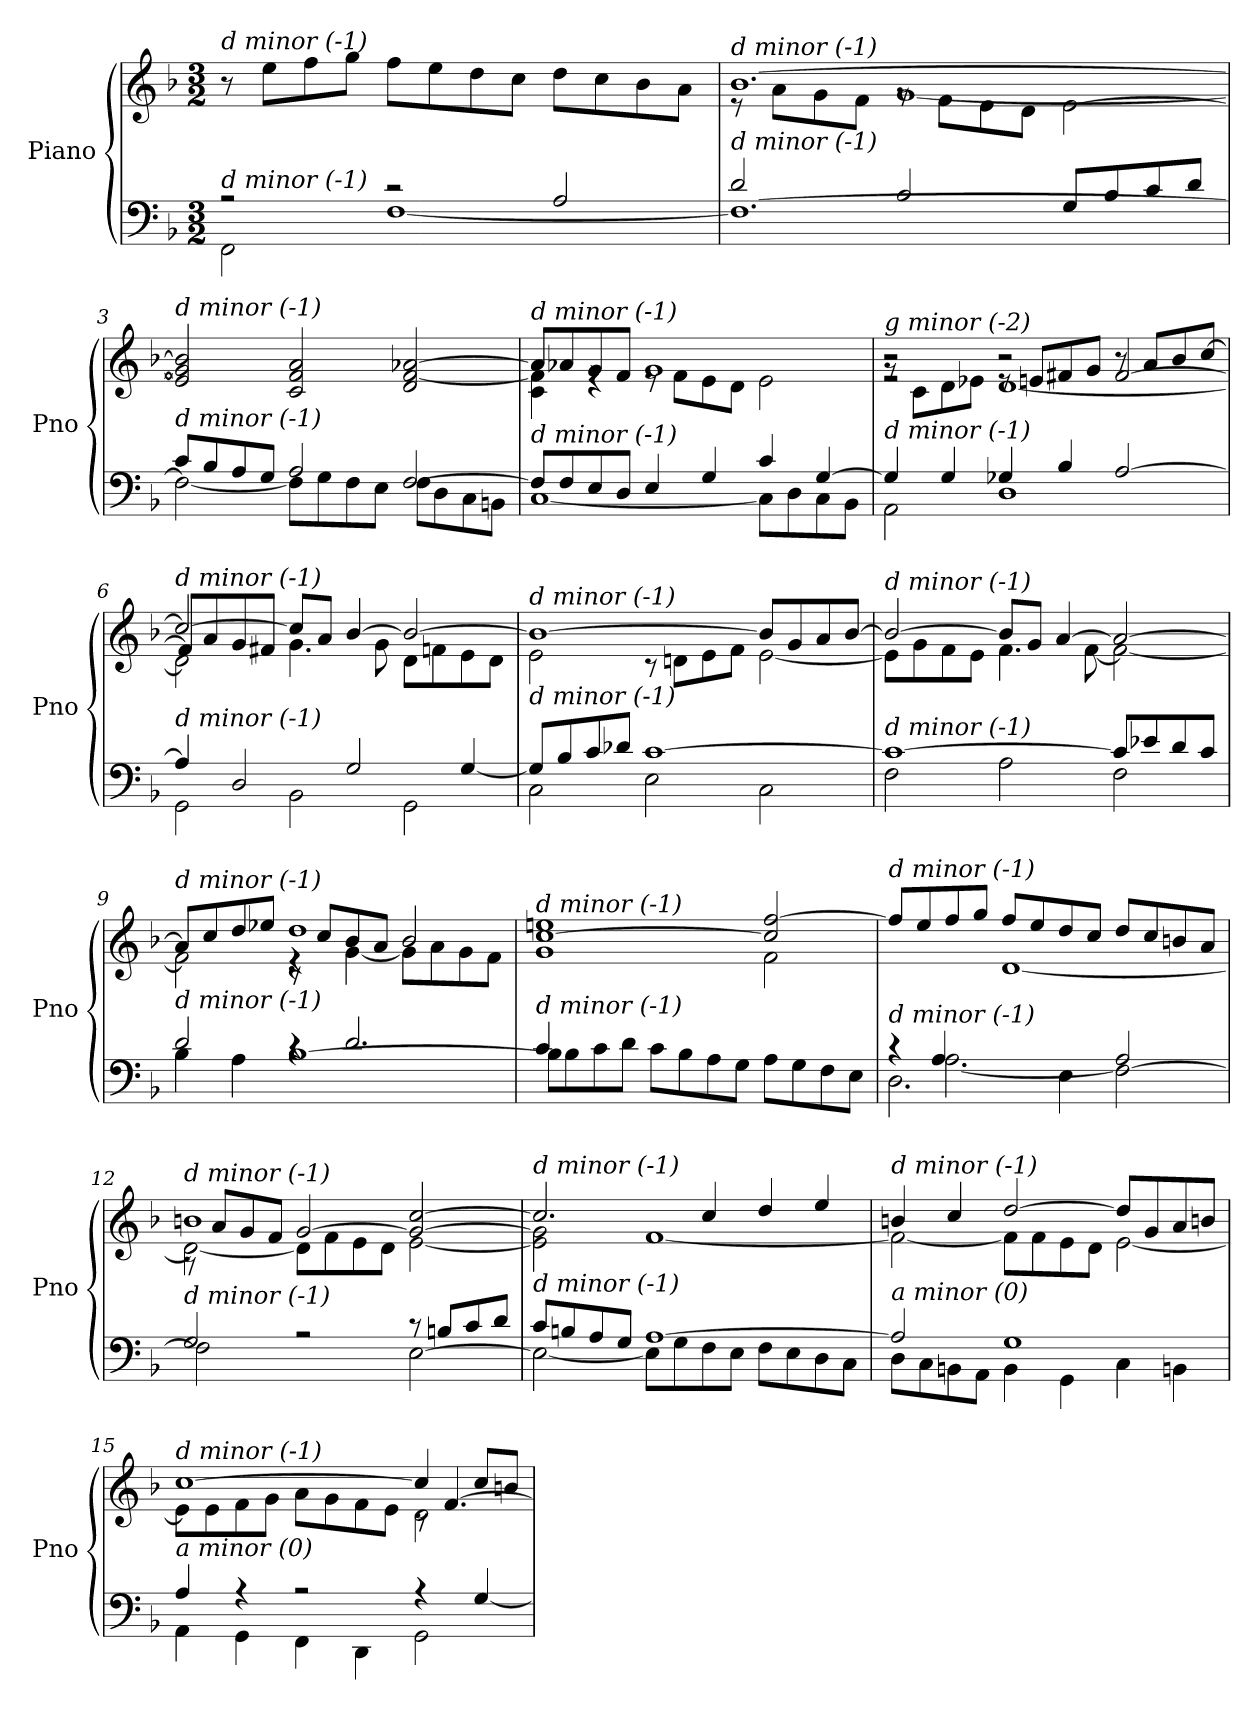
**kern	**kern
*part1	*part1
*staff2	*staff1
*I"Piano	*
*I'Pno	*
*clefF4	*clefG2
*k[b-]	*k[b-]
*M3/2	*M3/2
=1	=1
*^	*
!	!	!LO:TX:i:t=d minor (-1)
!LO:TX:i:t=d minor (-1)	!	!
2r	2FF\	8r
.	.	8ee\L
.	.	8ff\
.	.	8gg\J
2r	[1F	8ff\L
.	.	8ee\
.	.	8dd\
.	.	8cc\J
2A/	.	8dd\L
.	.	8cc\
.	.	8b-\
.	.	8a\J
=2	=2	=2
*	*^	*^
*	*	*	*	*^
!	!	!	!LO:TX:i:t=d minor (-1)	!	!
!LO:TX:i:t=d minor (-1)	!	!	!	!	!
2ryy	2d/	1.F_	[1.b-	8r	2ryy
.	.	.	.	8a\L	.
.	.	.	.	8g\	.
.	.	.	.	8f\J	.
1ryy	2B-/	.	.	[1g	8rg
.	.	.	.	.	8f\L
.	.	.	.	.	8e\
.	.	.	.	.	8d\J
.	8G/L	.	.	.	[2e\
.	8B-/	.	.	.	.
.	8c/	.	.	.	.
.	8d/J	.	.	.	.
*	*v	*v	*	*	*
*	*	*v	*v	*v
=3	=3	=3
!	!	!LO:TX:i:t=d minor (-1)
!LO:TX:i:t=d minor (-1)	!	!
8c/L	2F\_	2e/] 2g/] 2b-/]
8B-/	.	.
8A/	.	.
8G/J	.	.
2A/	8F\L]	2c/ 2f/ 2a/
.	8G\	.
.	8F\	.
.	8E\J	.
[2F/	8F\L	2d/ [2f/ [2a-X/
.	8D\	.
.	8C\	.
.	8BBn\J	.
!!LO:LB:g=z
=4	=4	=4
*	*	*^
!	!	!LO:TX:i:t=d minor (-1)	!
!LO:TX:i:t=d minor (-1)	!	!	!
8F/L]	[1C	8a-/L]	4c\ 4f\]
8F/	.	8a-X/	.
8E/	.	8g/	4re
8D/J	.	8f/J	.
4E/	.	1g	8re
.	.	.	8f\L
4G/	.	.	8e\
.	.	.	8d\J
4c/	8C\L]	.	2e\
.	8D\	.	.
[4G/	8C\	.	.
.	8BB-\J	.	.
=5	=5	=5	=5
*	*	*	*^
!	!	!LO:TX:i:t=g minor (-2)	!	!
!LO:TX:i:t=d minor (-1)	!	!	!	!
4G/]	2AA\	2r	8rg	2re
.	.	.	8c\L	.
4G/	.	.	8d\	.
.	.	.	8e-X\J	.
4G-Xi/	1D	2r	[1d	8re
.	.	.	.	8en/L
4B-/	.	.	.	8f#X/
.	.	.	.	8g/J
[2A/	.	8r	.	[2f#/
.	.	8a/L	.	.
.	.	8b-/	.	.
.	.	[8cc/J	.	.
=6	=6	=6	=6	=6
*	*^	*	*	*
!	!	!	!LO:TX:i:t=d minor (-1)	!	!
!LO:TX:i:t=d minor (-1)	!	!	!	!	!
2ryy	4A/]	2GG\	2cc/_	2d\]	8f#/L]
.	.	.	.	.	8a/
.	2D/	.	.	.	8g/
.	.	.	.	.	8f#X/J
1ryy	.	2BB-\	8cc/L]	4.g\	1ryy
.	.	.	8a/J	.	.
.	2G/	.	[4b-/	.	.
.	.	.	.	8g\	.
.	.	2GG\	2b-/_	8d\L	.
.	.	.	.	8fn\	.
.	[4G/	.	.	8e\	.
.	.	.	.	8d\J	.
*	*v	*v	*	*	*
*	*	*	*v	*v
!!LO:LB:g=z
=7	=7	=7	=7
!	!	!LO:TX:i:t=d minor (-1)	!
!LO:TX:i:t=d minor (-1)	!	!	!
8G/L]	2C\	1b-_	2e\
8B-/	.	.	.
8c/	.	.	.
8d-Xj/J	.	.	.
[1c	2E\	.	8r
.	.	.	8dn\L
.	.	.	8e\
.	.	.	8f\J
.	2C\	8b-/L]	[2e\
.	.	8g/	.
.	.	8a/	.
.	.	[8b-/J	.
=8	=8	=8	=8
!	!	!LO:TX:i:t=d minor (-1)	!
!LO:TX:i:t=d minor (-1)	!	!	!
1c_	2F\	2b-/_	8e\L]
.	.	.	8g\
.	.	.	8f\
.	.	.	8e\J
.	2A\	8b-/L]	4.f\
.	.	8g/J	.
.	.	[4a/	.
.	.	.	[8f\
8c/L]	2F\	2a/_	2f\_
8e-X/	.	.	.
8d/	.	.	.
8c/J	.	.	.
=9	=9	=9	=9
*	*^	*	*^
!	!	!	!LO:TX:i:t=d minor (-1)	!	!
!LO:TX:i:t=d minor (-1)	!	!	!	!	!
2ryy	2d/	4B-\	8a/L]	2f\]	2ryy
.	.	.	8cc/	.	.
.	.	4A\	8dd/	.	.
.	.	.	8ee-X/J	.	.
1ryy	4rc	[1B-	1dd	4re	8rc
.	.	.	.	.	8cc/L
.	2.d/	.	.	[4g\	8b-/
.	.	.	.	.	8a/J
.	.	.	.	8g\L]	2b-/
.	.	.	.	8a\	.
.	.	.	.	8g\	.
.	.	.	.	8f\J	.
*	*v	*v	*	*	*
*	*	*	*v	*v
!!LO:LB:g=z
=10	=10	=10	=10
!	!	!LO:TX:i:t=d minor (-1)	!
!LO:TX:i:t=d minor (-1)	!	!	!
4c/	8B-\L]	[1cc 1een	1g
.	8B-\	.	.
4ryy	8c\	.	.
.	8d\J	.	.
1ryy	8c\L	.	.
.	8B-\	.	.
.	8A\	.	.
.	8G\J	.	.
.	8A\L	2cc/] [2ff/	2f\
.	8G\	.	.
.	8F\	.	.
.	8E\J	.	.
=11	=11	=11	=11
*^	*^	*	*^
!	!	!	!	!LO:TX:i:t=d minor (-1)	!	!
!LO:TX:i:t=d minor (-1)	!	!	!	!	!	!
2ryy	4r	2.D\	4ryy	8ff/L]	2ryy	4ryy
.	.	.	.	8ee/	.	.
.	[2.A\	.	4A/	8ff/	.	4ryy
.	.	.	.	8gg/J	.	.
1ryy	.	.	1ryy	8ff/L	[1d	1ryy
.	.	.	.	8ee/	.	.
.	.	4E\	.	8dd/	.	.
.	.	.	.	8cc/J	.	.
.	2A/]	[2F\	.	8dd/L	.	.
.	.	.	.	8cc/	.	.
.	.	.	.	8bn/	.	.
.	.	.	.	8a/J	.	.
*	*	*v	*v	*	*	*
=12	=12	=12	=12	=12	=12
!	!	!	!LO:TX:i:t=d minor (-1)	!	!
!LO:TX:i:t=d minor (-1)	!	!	!	!	!
1ryy	2G/	2F\]	1bn	2d\_	8rA
.	.	.	.	.	8a/L
.	.	.	.	.	8g/
.	.	.	.	.	8f/J
.	2r	2rA	.	8d\L]	[2g/
.	.	.	.	8f\	.
.	.	.	.	8e\	.
.	.	.	.	8d\J	.
2ryy	8r	[2E\	2g/_ [2cc/	[2e\	2ryy
.	8Bn/L	.	.	.	.
.	8c/	.	.	.	.
.	8d/J	.	.	.	.
*	*v	*v	*	*	*
*	*	*	*v	*v
!!LO:LB:g=z
=13	=13	=13	=13
!	!	!LO:TX:i:t=d minor (-1)	!
!LO:TX:i:t=d minor (-1)	!	!	!
8c/L	2E\_	2.cc/]	2e\] 2g\]
8Bn/	.	.	.
8A/	.	.	.
8G/J	.	.	.
[1A	8E\L]	.	[1f
.	8G\	.	.
.	8F\	4cc/	.
.	8E\J	.	.
.	8F\L	4dd/	.
.	8E\	.	.
.	8D\	4ee/	.
.	8C\J	.	.
=14	=14	=14	=14
!	!	!LO:TX:i:t=d minor (-1)	!
!LO:TX:i:t=a minor (0)	!	!	!
2A/]	8D\L	4bn/	2f\_
.	8C\	.	.
.	8BBn\	4cc/	.
.	8AA\J	.	.
1G	4BB\	[2dd/	8f\L]
.	.	.	8f\
.	4GG\	.	8e\
.	.	.	8d\J
.	4C\	8dd/L]	[2e\
.	.	8g/	.
.	4BBn\	8a/	.
.	.	8bn/J	.
=15	=15	=15	=15
*	*^	*	*^
!	!	!	!LO:TX:i:t=d minor (-1)	!	!
!LO:TX:i:t=a minor (0)	!	!	!	!	!
1ryy	4A/	4AA\	[1cc	8e\L]	1ryy
.	.	.	.	8e\	.
.	4r	4GG\	.	8f\	.
.	.	.	.	8g\J	.
.	2r	4FF\	.	8a\L	.
.	.	.	.	8g\	.
.	.	4DD\	.	8f\	.
.	.	.	.	8e\J	.
2ryy	4r	2GG\	4cc/]	2d\	8rc
.	.	.	.	.	[4.f/
.	[4G/	.	8cc/L	.	.
.	.	.	8bn/J	.	.
*v	*v	*v	*	*	*
*	*v	*v	*v
=	=
*-	*-
